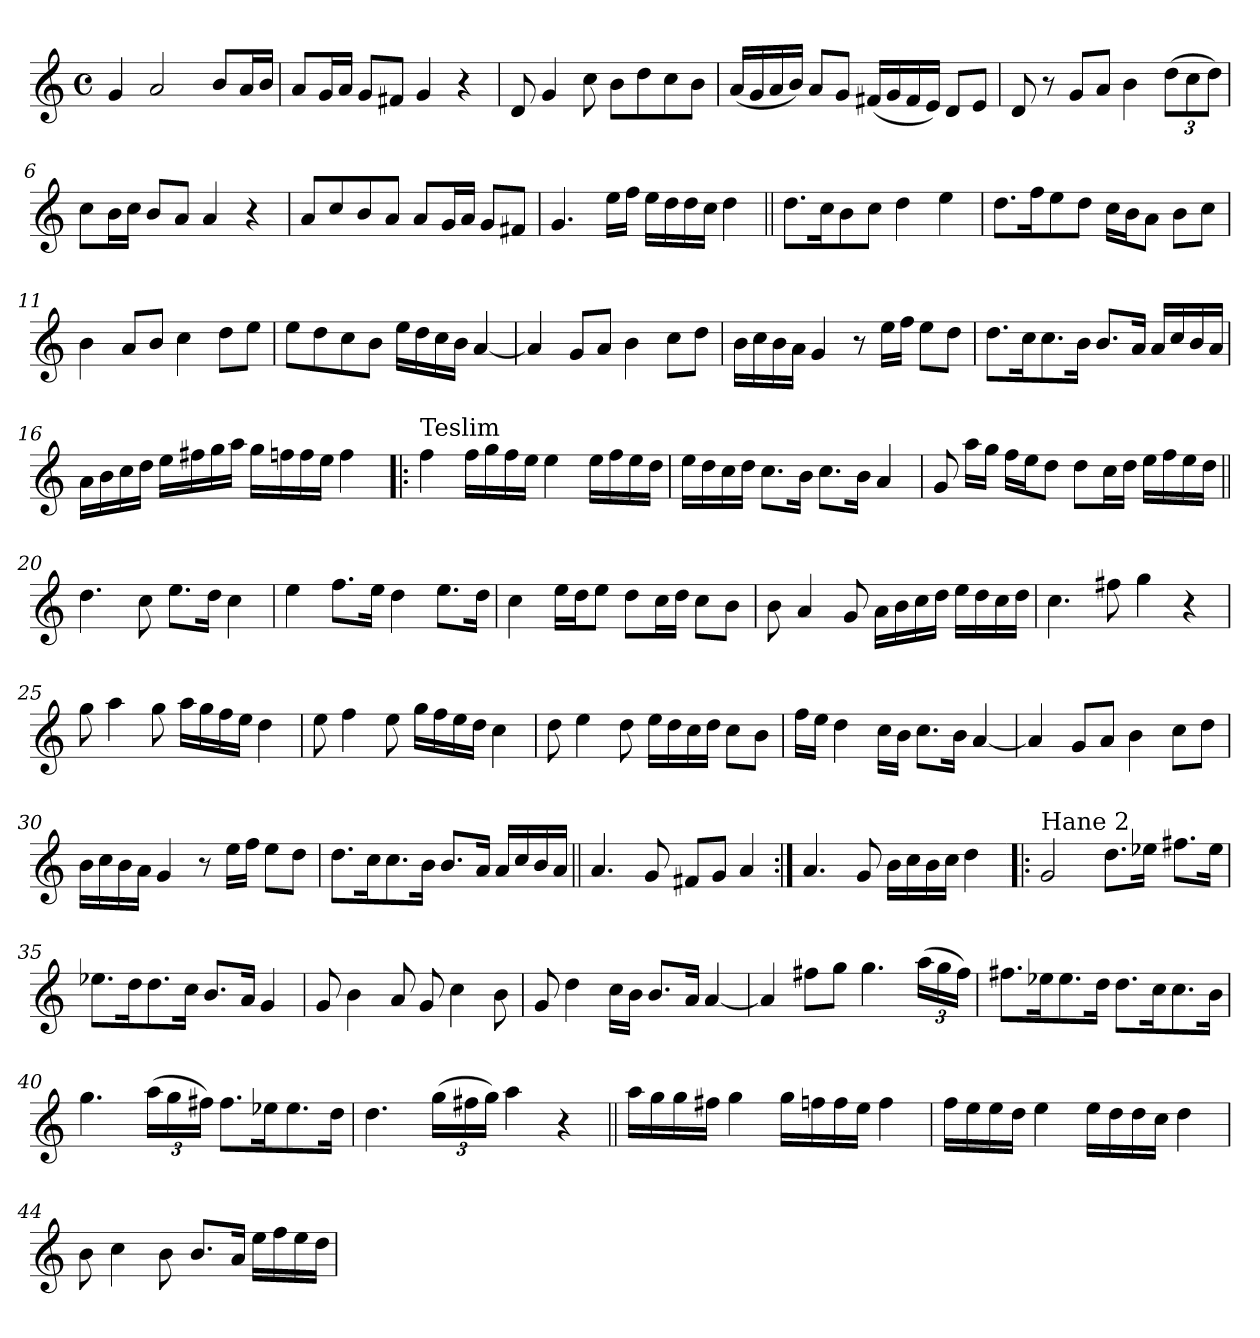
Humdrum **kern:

**kern
*part1
*staff1
*clefG2
*k[]
*M4/4
*met(c)
=1
4g/
2a/
8b/L
16a/L
16b/JJ
=2
8a/L
16g/L
16a/JJ
8g/L
8f#X/J
4g/
4r
=3
8d/
4g/
8cc\
8b\L
8dd\
8cc\
8b\J
=4
(<16a/LL
16g/
16a/
16b/JJ)
8a/L
8g/J
(<16f#X/LL
16g/
16f#/
16e/JJ)
8d/L
8e/J
!!LO:LB:g=z
=5
8d/
8r
8g/L
8a/J
4b\
*Xbrackettup
(>12dd\L
12cc\
12dd\J)
=6
8cc\L
16b\L
16cc\JJ
8b/L
8a/J
4a/
4r
=7
8a/L
8cc/
8b/
8a/J
8a/L
16g/L
16a/JJ
8g/L
8f#X/J
=8
4.g/
16ee\LL
16ff\JJ
16ee\LL
16dd\
16dd\
16cc\JJ
4dd\
!!LO:LB:g=z
=9||
8.dd\L
16cc\K
8b\
8cc\J
4dd\
4ee\
=10
8.dd\L
16ff\K
8ee\
8dd\J
16cc\LL
16b\J
8a\J
8b\L
8cc\J
=11
4b\
8a/L
8b/J
4cc\
8dd\L
8ee\J
=12
8ee\L
8dd\
8cc\
8b\J
16ee\LL
16dd\
16cc\
16b\JJ
[4a/
!!LO:LB:g=z
=13
4a/]
8g/L
8a/J
4b\
8cc\L
8dd\J
=14
16b\LL
16cc\
16b\
16a\JJ
4g/
8r
16ee\LL
16ff\JJ
8ee\L
8dd\J
=15
8.dd\L
16cc\K
8.cc\
16b\Jk
8.b/L
16a/Jk
16a/LL
16cc/
16b/
16a/JJ
=16
16a\LL
16b\
16cc\
16dd\JJ
16ee\LL
16ff#X\
16gg\
16aa\JJ
16gg\LL
16ffn\
16ff\
16ee\JJ
4ff\
!!LO:LB:g=z
=17!|:
!LO:TX:a:t=Teslim
4ff\
16ff\LL
16gg\
16ff\
16ee\JJ
4ee\
16ee\LL
16ff\
16ee\
16dd\JJ
=18
16ee\LL
16dd\
16cc\
16dd\JJ
8.cc\L
16b\Jk
8.cc\L
16b\Jk
4a/
=19
8g/
16aa\LL
16gg\JJ
16ff\LL
16ee\J
8dd\J
8dd\L
16cc\L
16dd\JJ
16ee\LL
16ff\
16ee\
16dd\JJ
=20||
4.dd\
8cc\
8.ee\L
16dd\Jk
4cc\
!!LO:LB:g=z
=21
4ee\
8.ff\L
16ee\Jk
4dd\
8.ee\L
16dd\Jk
=22
4cc\
16ee\LL
16dd\J
8ee\J
8dd\L
16cc\L
16dd\JJ
8cc\L
8b\J
=23
8b\
4a/
8g/
16a\LL
16b\
16cc\
16dd\JJ
16ee\LL
16dd\
16cc\
16dd\JJ
=24
4.cc\
8ff#X\
4gg\
4r
!!LO:LB:g=z
=25
8gg\
4aa\
8gg\
16aa\LL
16gg\
16ff\
16ee\JJ
4dd\
=26
8ee\
4ff\
8ee\
16gg\LL
16ff\
16ee\
16dd\JJ
4cc\
=27
8dd\
4ee\
8dd\
16ee\LL
16dd\
16cc\
16dd\JJ
8cc\L
8b\J
=28
16ff\LL
16ee\JJ
4dd\
16cc\LL
16b\JJ
8.cc\L
16b\Jk
[4a/
!!LO:LB:g=z
=29
4a/]
8g/L
8a/J
4b\
8cc\L
8dd\J
=30
16b\LL
16cc\
16b\
16a\JJ
4g/
8r
16ee\LL
16ff\JJ
8ee\L
8dd\J
=31
8.dd\L
16cc\K
8.cc\
16b\Jk
8.b/L
16a/Jk
16a/LL
16cc/
16b/
16a/JJ
=32||
4.a/
8g/
8f#X/L
8g/J
4a/
!!LO:LB:g=z
=33:|!
4.a/
8g/
16b\LL
16cc\
16b\
16cc\JJ
4dd\
=34!|:
!LO:TX:a:t=Hane 2
2g/
8.dd\L
16ee-X\Jk
8.ff#X\L
16ee-\Jk
=35
8.ee-X\L
16dd\K
8.dd\
16cc\Jk
8.b/L
16a/Jk
4g/
=36
8g/
4b\
8a/
8g/
4cc\
8b\
!!LO:PB:g=z
=37
8g/
4dd\
16cc\LL
16b\JJ
8.b/L
16a/Jk
[4a/
=38
4a/]
8ff#X\L
8gg\J
4.gg\
(>24aa\LL
24gg\
24ff#\JJ)
=39
8.ff#X\L
16ee-X\K
8.ee-\
16dd\Jk
8.dd\L
16cc\K
8.cc\
16b\Jk
=40
4.gg\
(>24aa\LL
24gg\
24ff#X\JJ)
8.ff#\L
16ee-X\K
8.ee-\
16dd\Jk
!!LO:LB:g=z
=41
4.dd\
(>24gg\LL
24ff#X\
24gg\JJ)
4aa\
4r
=42||
16aa\LL
16gg\
16gg\
16ff#X\JJ
4gg\
16gg\LL
16ffn\
16ff\
16ee\JJ
4ff\
=43
16ff\LL
16ee\
16ee\
16dd\JJ
4ee\
16ee\LL
16dd\
16dd\
16cc\JJ
4dd\
=44
8b\
4cc\
8b\
8.b/L
16a/Jk
16ee\LL
16ff\
16ee\
16dd\JJ
=
*-
